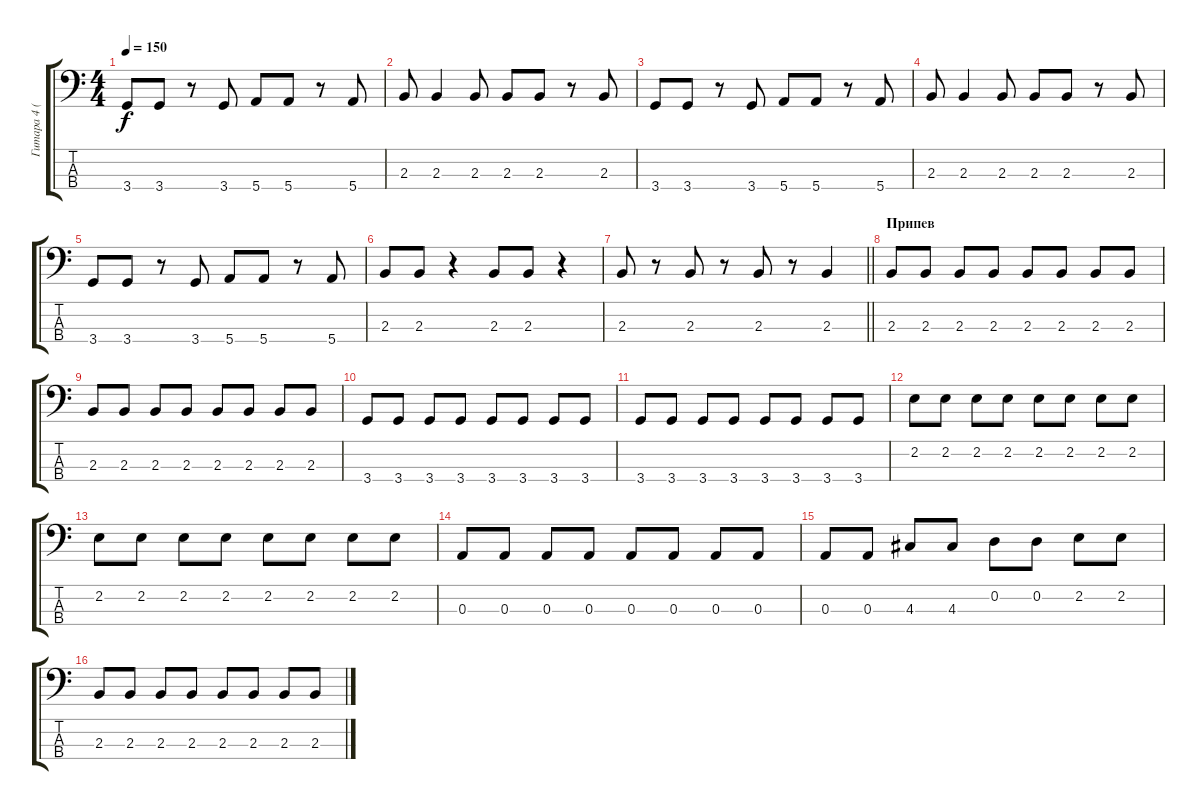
\track ("Гитара 4 (бас)" "Гитара 4 (") {instrument electricbassfinger}
\staff {score tabs}
\tuning (G2 D2 A1 E1) {hide}
\ts (4 4)
\tempo 150
\clef f4
\ks c
3.4.8{dy f} 3.4.8 r.8 3.4.8 5.4.8 5.4.8 r.8 5.4.8 |
2.3.8 2.3.4 2.3.8 2.3.8 2.3.8 r.8 2.3.8 |
3.4.8 3.4.8 r.8 3.4.8 5.4.8 5.4.8 r.8 5.4.8 |
2.3.8 2.3.4 2.3.8 2.3.8 2.3.8 r.8 2.3.8 |
3.4.8 3.4.8 r.8 3.4.8 5.4.8 5.4.8 r.8 5.4.8 |
2.3.8 2.3.8 r.4 2.3.8 2.3.8 r.4 |
\barLineRight lightlight
2.3.8 r.8 2.3.8 r.8 2.3.8 r.8 2.3.4 |
\section ("" "Припев")
2.3.8 2.3.8 2.3.8 2.3.8 2.3.8 2.3.8 2.3.8 2.3.8 |
2.3.8 2.3.8 2.3.8 2.3.8 2.3.8 2.3.8 2.3.8 2.3.8 |
3.4.8 3.4.8 3.4.8 3.4.8 3.4.8 3.4.8 3.4.8 3.4.8 |
3.4.8 3.4.8 3.4.8 3.4.8 3.4.8 3.4.8 3.4.8 3.4.8 |
2.2.8 2.2.8 2.2.8 2.2.8 2.2.8 2.2.8 2.2.8 2.2.8 |
2.2.8 2.2.8 2.2.8 2.2.8 2.2.8 2.2.8 2.2.8 2.2.8 |
0.3.8 0.3.8 0.3.8 0.3.8 0.3.8 0.3.8 0.3.8 0.3.8 |
0.3.8 0.3.8 4.3.8 4.3.8 0.2.8 0.2.8 2.2.8 2.2.8 |
2.3.8 2.3.8 2.3.8 2.3.8 2.3.8 2.3.8 2.3.8 2.3.8
